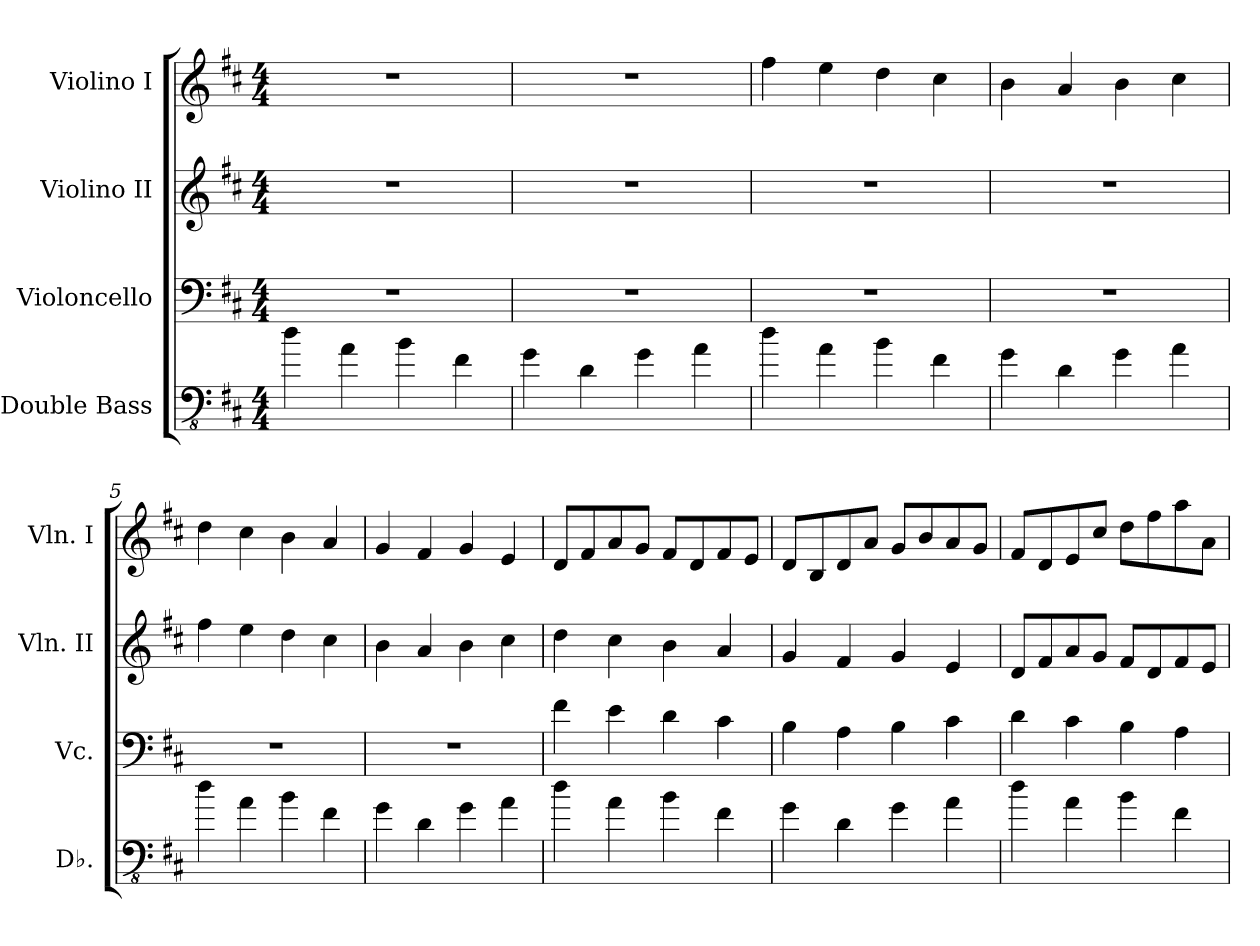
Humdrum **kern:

**kern	**kern	**kern	**kern
*part4	*part3	*part2	*part1
*staff4	*staff3	*staff2	*staff1
*I"Double Bass	*I"Violoncello	*I"Violino II	*I"Violino I
*I'Db.	*I'Vc.	*I'Vln. II	*I'Vln. I
*clefFv4	*clefF4	*clefG2	*clefG2
*ITrd7c12	*	*	*
*k[f#c#]	*k[f#c#]	*k[f#c#]	*k[f#c#]
*M4/4	*M4/4	*M4/4	*M4/4
*MM40	*MM40	*MM40	*MM40
=1	=1	=1	=1
4D\	1r	1r	1r
4AA\	.	.	.
4BB\	.	.	.
4FF#\	.	.	.
=2	=2	=2	=2
4GG\	1r	1r	1r
4DD\	.	.	.
4GG\	.	.	.
4AA\	.	.	.
=3	=3	=3	=3
4D\	1r	1r	4ff#\
4AA\	.	.	4ee\
4BB\	.	.	4dd\
4FF#\	.	.	4cc#\
=4	=4	=4	=4
4GG\	1r	1r	4b\
4DD\	.	.	4a/
4GG\	.	.	4b\
4AA\	.	.	4cc#\
=5	=5	=5	=5
4D\	1r	4ff#\	4dd\
4AA\	.	4ee\	4cc#\
4BB\	.	4dd\	4b\
4FF#\	.	4cc#\	4a/
=6	=6	=6	=6
4GG\	1r	4b\	4g/
4DD\	.	4a/	4f#/
4GG\	.	4b\	4g/
4AA\	.	4cc#\	4e/
=7	=7	=7	=7
4D\	4f#\	4dd\	8d/L
.	.	.	8f#/
4AA\	4e\	4cc#\	8a/
.	.	.	8g/J
4BB\	4d\	4b\	8f#/L
.	.	.	8d/
4FF#\	4c#\	4a/	8f#/
.	.	.	8e/J
!!LO:LB:g=z
=8	=8	=8	=8
4GG\	4B\	4g/	8d/L
.	.	.	8B/
4DD\	4A\	4f#/	8d/
.	.	.	8a/J
4GG\	4B\	4g/	8g/L
.	.	.	8b/
4AA\	4c#\	4e/	8a/
.	.	.	8g/J
=9	=9	=9	=9
4D\	4d\	8d/L	8f#/L
.	.	8f#/	8d/
4AA\	4c#\	8a/	8e/
.	.	8g/J	8cc#/J
4BB\	4B\	8f#/L	8dd\L
.	.	8d/	8ff#\
4FF#\	4A\	8f#/	8aa\
.	.	8e/J	8a\J
=	=	=	=
*-	*-	*-	*-
